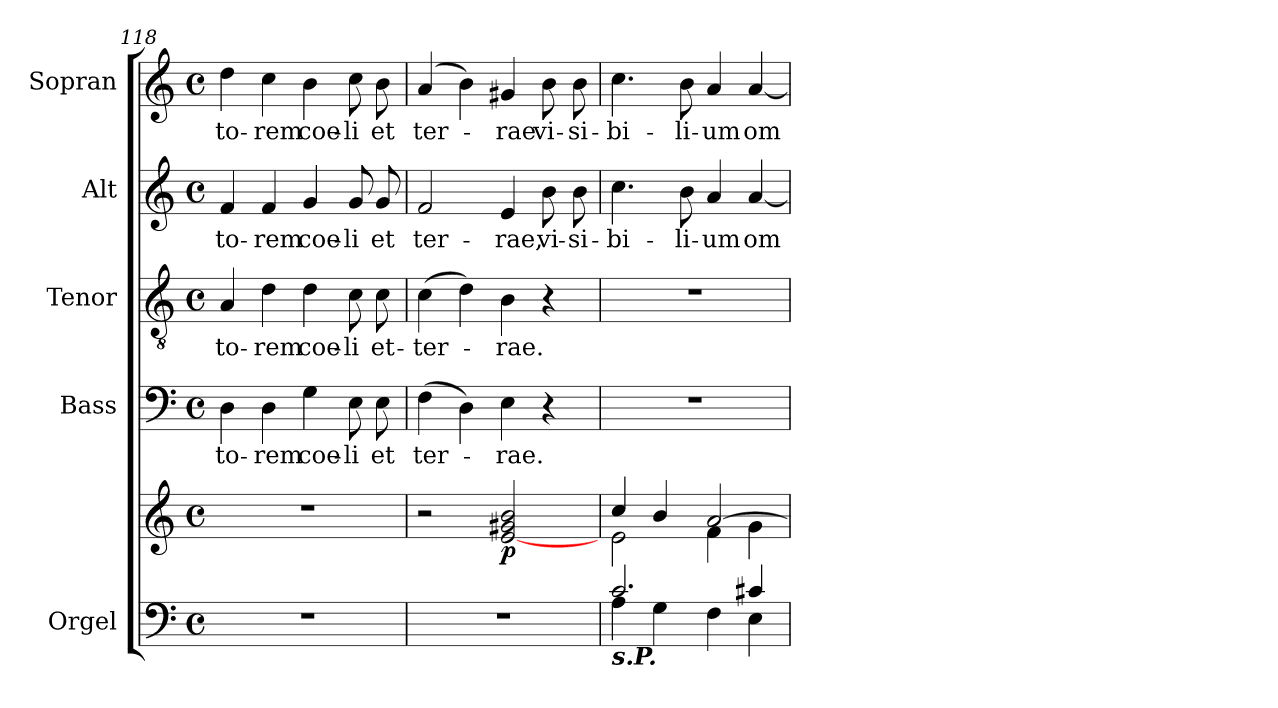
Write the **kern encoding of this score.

**kern	**kern	**dynam	**kern	**text	**kern	**text	**kern	**text	**kern	**text
*part5	*part5	*part5	*part4	*part4	*part3	*part3	*part2	*part2	*part1	*part1
*staff6	*staff5	*staff5/6	*staff4	*staff4	*staff3	*staff3	*staff2	*staff2	*staff1	*staff1
*I"Orgel	*	*	*I"Bass	*	*I"Tenor	*	*I"Alt	*	*I"Sopran	*
*I'Org.	*	*	*I'B.	*	*I'T.	*	*I'A.	*	*I'S.	*
*clefF4	*clefG2	*	*clefF4	*	*clefGv2	*	*clefG2	*	*clefG2	*
*k[]	*k[]	*	*k[]	*	*k[]	*	*k[]	*	*k[]	*
*C:	*C:	*	*C:	*	*C:	*	*C:	*	*C:	*
*M4/4	*M4/4	*	*M4/4	*	*M4/4	*	*M4/4	*	*M4/4	*
*met(c)	*met(c)	*	*met(c)	*	*met(c)	*	*met(c)	*	*met(c)	*
=118	=118	=118	=118	=118	=118	=118	=118	=118	=118	=118
!	!	!	!	!LO:LY:b	!	!LO:LY:b	!	!LO:LY:b	!	!LO:LY:b
1r	1r	.	4D\	-to-	4A/	-to-	4f/	-to-	4dd\	-to-
!	!	!	!	!LO:LY:b	!	!LO:LY:b	!	!LO:LY:b	!	!LO:LY:b
.	.	.	4D\	-rem	4d\	-rem	4f/	-rem	4cc\	-rem
!	!	!	!	!LO:LY:b	!	!LO:LY:b	!	!LO:LY:b	!	!LO:LY:b
.	.	.	4G\	coe-	4d\	coe-	4g/	coe-	4b\	coe-
!	!	!	!	!LO:LY:b	!	!LO:LY:b	!	!LO:LY:b	!	!LO:LY:b
.	.	.	8E\	-li	8c\	-li	8g/	-li	8cc\	-li
!	!	!	!	!LO:LY:b	!	!LO:LY:b	!	!LO:LY:b	!	!LO:LY:b
.	.	.	8E\	et	8c\	et-	8g/	et	8b\	et
!!LO:PB:g=z
=119	=119	=119	=119	=119	=119	=119	=119	=119	=119	=119
!	!	!	!	!LO:LY:b	!	!LO:LY:b	!	!LO:LY:b	!	!LO:LY:b
1r	2r	.	(>4F\	ter-	(>4c\	-ter-	2f/	ter-	(4a/	ter-
.	.	.	4D\)	.	4d\)	.	.	.	4b\)	.
!	!	!LO:DY:b	!	!LO:LY:b	!	!LO:LY:b	!	!LO:LY:b	!	!LO:LY:b
.	[2e/ 2g#X/ 2b/	p	4E\	-rae.	4B\	-rae.	4e/	-rae,	4g#X/	-rae
!	!	!	!	!	!	!	!	!LO:LY:b	!	!LO:LY:b
.	.	.	4r	.	4r	.	8b\	vi-	8b\	vi-
!	!	!	!	!	!	!	!	!LO:LY:b	!	!LO:LY:b
.	.	.	.	.	.	.	8b\	-si-	8b\	-si-
=120	=120	=120	=120	=120	=120	=120	=120	=120	=120	=120
*^	*^	*	*	*	*	*	*	*	*	*
!LO:TX:b:Bi:t=s.P.	!	!	!	!	!	!	!	!	!	!	!	!
!	!	!	!	!	!	!	!	!	!	!LO:LY:b	!	!LO:LY:b
2.c/	4A\	4cc/	2e\	.	1r	.	1r	.	4.cc\	-bi-	4.cc\	-bi-
.	4G\	4b/	.	.	.	.	.	.	.	.	.	.
!	!	!	!	!	!	!	!	!	!	!LO:LY:b	!	!LO:LY:b
.	.	.	.	.	.	.	.	.	8b\	-li-	8b\	-li-
!	!	!	!	!	!	!	!	!	!	!LO:LY:b	!	!LO:LY:b
.	4F\	[>2a/	4f\	.	.	.	.	.	4a/	-um	4a/	-um
!	!	!	!	!	!	!	!	!	!	!LO:LY:b	!	!LO:LY:b
4c#X/	4E\	.	4g\	.	.	.	.	.	[4a/	om-	[4a/	om-
*v	*v	*	*	*	*	*	*	*	*	*	*	*
*	*v	*v	*	*	*	*	*	*	*	*	*
=	=	=	=	=	=	=	=	=	=	=
*-	*-	*-	*-	*-	*-	*-	*-	*-	*-	*-
